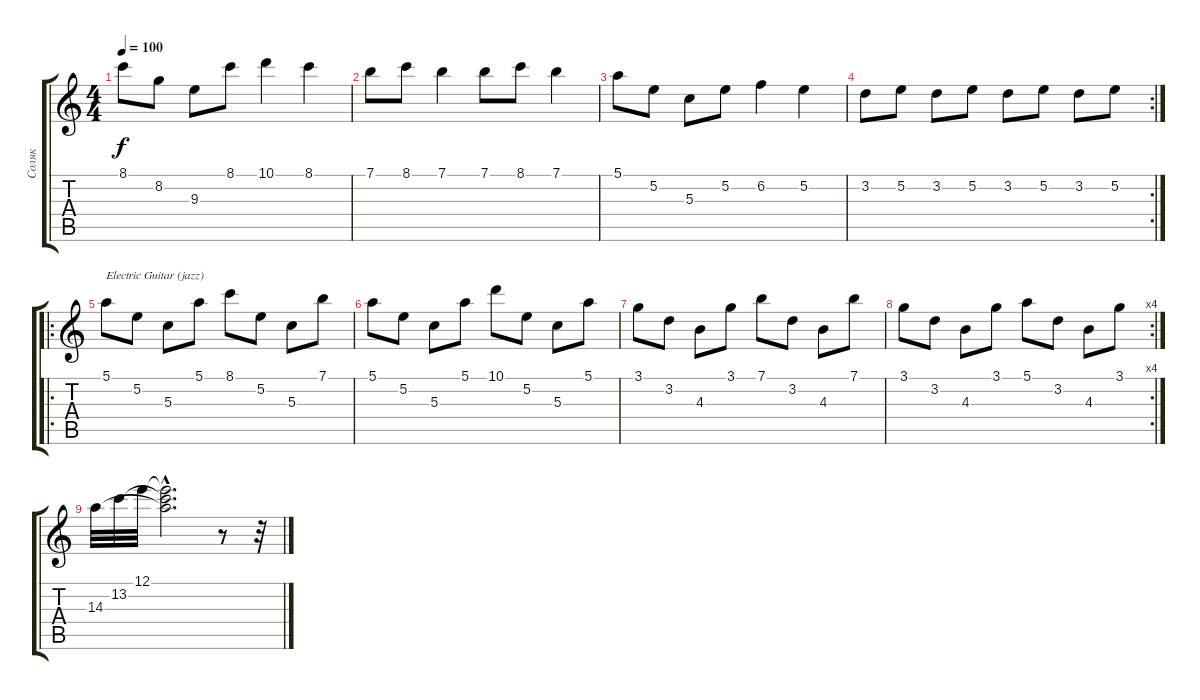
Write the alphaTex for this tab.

\track ("Соляк" "Соляк") {instrument electricguitarclean}
\staff {score tabs}
\tuning (E4 B3 G3 D3 A2 E2) {hide}
\ts (4 4)
\tempo 100
\clef g2
\ks c
8.1.8{dy f} 8.2.8 9.3.8 8.1.8 10.1.4 8.1.4 |
7.1.8 8.1.8 7.1.4 7.1.8 8.1.8 7.1.4 |
5.1.8 5.2.8 5.3.8 5.2.8 6.2.4 5.2.4 |
\rc 2
3.2.8 5.2.8 3.2.8 5.2.8 3.2.8 5.2.8 3.2.8 5.2.8 |
\ro
5.1.8{txt "Electric Guitar (jazz)" volume 9 instrument electricguitarjazz} 5.2.8 5.3.8 5.1.8 8.1.8 5.2.8 5.3.8 7.1.8 |
5.1.8 5.2.8 5.3.8 5.1.8 10.1.8 5.2.8 5.3.8 5.1.8 |
3.1.8 3.2.8 4.3.8 3.1.8 7.1.8 3.2.8 4.3.8 7.1.8 |
\rc 4
3.1.8 3.2.8 4.3.8 3.1.8 5.1.8 3.2.8 4.3.8 3.1.8 |
14.3.32{volume 13 instrument electricguitarjazz} 13.2.32 12.1.32 (12.1{hac t} 13.2{hac t} 14.3{hac t}).2{d} r.8 r.32
